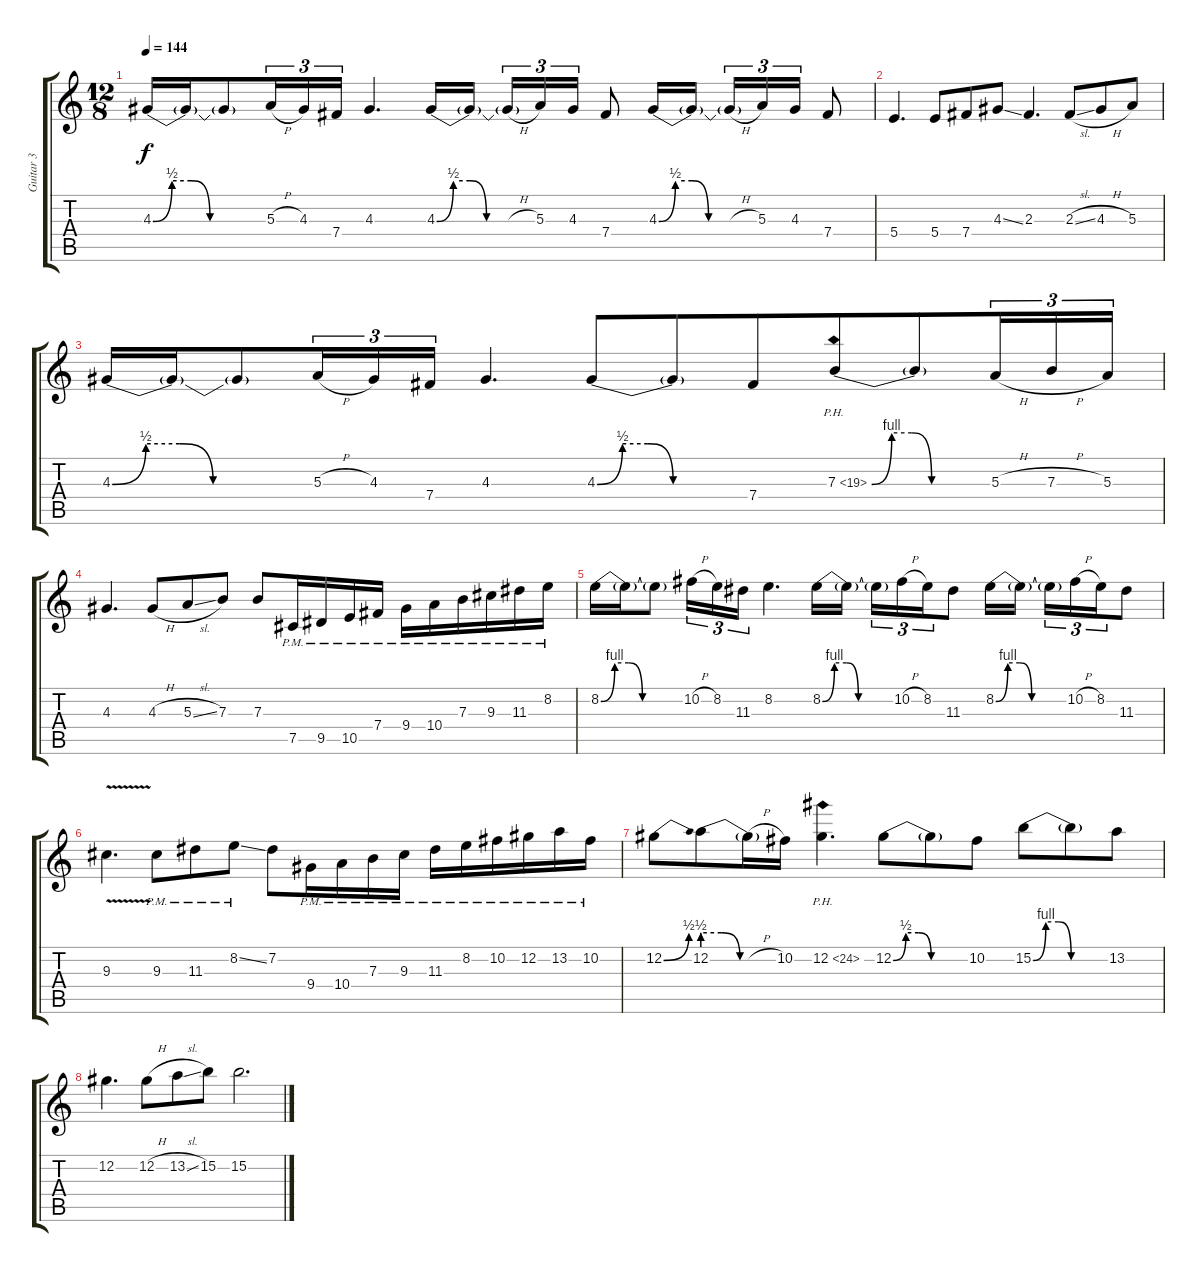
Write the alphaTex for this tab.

\track ("Guitar 3" "Guitar 3") {instrument distortionguitar bank 255}
\staff {score tabs}
\tuning (Db4 Ab3 E3 B2 Gb2 Db2) {hide}
\ts (12 8)
\tempo 144
\clef g2
\ks c
4.3{be (custom 0 0 10 2 20 2 30 0 60 0)}.16{dy f beam merge} 4.3{t}.16 4.3{t}.8{beam merge} 5.3{h}.16{tu (3 2)} 4.3.16{tu (3 2)} 7.4.16{tu (3 2) beam merge} 4.3.4{d} 4.3{be (custom 0 0 10 2 20 2 30 0 60 0)}.16{beam merge} 4.3{t}.16{beam splitsecondary} 4.3{h t}.16{tu (3 2)} 5.3.16{tu (3 2) beam merge} 4.3.16{tu (3 2)} 7.4.8 4.3{be (custom 0 0 10 2 20 2 30 0 60 0)}.16{beam merge} 4.3{t}.16{beam splitsecondary} 4.3{h t}.16{tu (3 2)} 5.3.16{tu (3 2) beam merge} 4.3.16{tu (3 2)} 7.4.8 |
5.4.4{d} 5.4.8{beam merge} 7.4.8{beam merge} 4.3{ss}.8 2.3.4{d} 2.3{sl}.8 4.3{h}.8 5.3.8 |
4.3{be (custom 0 0 10 2 20 2 30 0 60 0)}.16{beam merge} 4.3{t}.16 4.3{t}.8{beam merge} 5.3{h}.16{tu (3 2)} 4.3.16{tu (3 2)} 7.4.16{tu (3 2) beam merge} 4.3.4{d} 4.3{be (custom 0 0 10 2 20 2 30 0 60 0)}.8{beam merge} 4.3{t}.8 7.4.8{beam merge} 7.3{be (custom 0 0 10 4 20 4 30 0 60 0) ph 12}.8{beam merge} 7.3{t}.8{beam merge} 5.3{h}.16{tu (3 2)} 7.3{h}.16{tu (3 2) beam merge} 5.3.16{tu (3 2)} |
4.3.4{d beam merge} 4.3{h}.8 5.3{sl}.8{beam merge} 7.3.8 7.3.8 7.5{pm}.16{beam merge} 9.5{pm}.16 10.5{pm}.16 7.4{pm}.16 9.4{pm}.16{beam merge} 10.4{pm}.16{beam merge} 7.3{pm}.16 9.3{pm}.16 11.3{pm}.16{beam merge} 8.2{pm}.16 |
8.2{be (custom 0 0 10 4 20 4 30 0 60 0)}.16 8.2{t}.16{beam merge} 8.2{t}.8 10.2{h}.16{tu (3 2)} 8.2.16{tu (3 2)} 11.3.16{tu (3 2)} 8.2.4{d} 8.2{be (custom 0 0 10 4 20 4 30 0 60 0)}.16 8.2{t}.16{beam splitsecondary} 8.2{t}.16{tu (3 2) beam merge} 10.2{h}.16{tu (3 2)} 8.2.16{tu (3 2) beam merge} 11.3.8 8.2{be (custom 0 0 10 4 20 4 30 0 60 0)}.16 8.2{t}.16{beam splitsecondary} 8.2{t}.16{tu (3 2) beam merge} 10.2{h}.16{tu (3 2)} 8.2.16{tu (3 2) beam merge} 11.3.8 |
9.3{v}.4{d} 9.3{pm}.8{beam merge} 11.3{pm}.8{beam merge} 8.2{ss pm}.8 7.2.8{beam merge} 9.4{pm}.16{beam merge} 10.4{pm}.16 7.3{pm}.16 9.3{pm}.16 11.3{pm}.16{beam merge} 8.2{pm}.16{beam merge} 10.2{pm}.16 12.2{pm}.16{beam merge} 13.2{pm}.16 10.2{pm}.16 |
12.2{be (bend 0 0 60 2)}.8 12.2{be (custom 0 2 15 2 30 0 60 0)}.8 12.2{h t}.16 10.2.16 12.2{ph 12}.4{d} 12.2{be (custom 0 0 10 2 20 2 30 0 60 0)}.8 12.2{t}.8 10.2.8 15.2{be (custom 0 0 10 4 20 4 30 0 60 0)}.8{beam merge} 15.2{t}.8 13.2.8 |
12.2.4{d} 12.2{h}.8 13.2{sl}.8{beam merge} 15.2.8 15.2.2{d}
